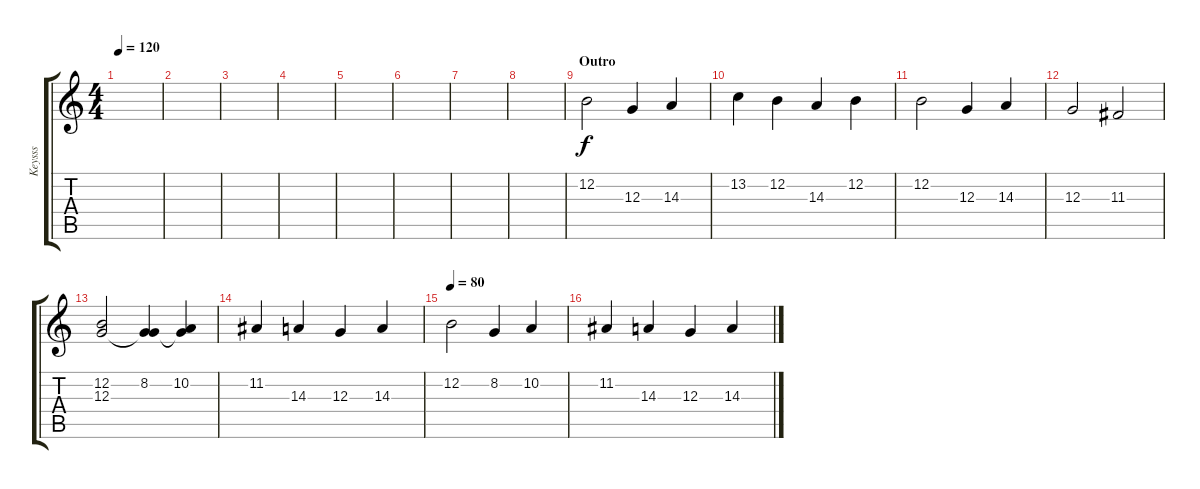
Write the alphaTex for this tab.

\track ("Keysss" "Keysss") {instrument synthstrings1}
\staff {score tabs}
\tuning (E4 B3 G3 D3 A2 E2) {hide}
\ts (4 4)
\tempo 120
\clef g2
\ks c
|
|
|
|
|
|
|
|
\section ("" "Outro")
12.2.2{instrument violin} 12.3.4 14.3.4 |
13.2.4 12.2.4 14.3.4 12.2.4 |
12.2.2 12.3.4 14.3.4 |
12.3.2 11.3.2 |
(12.2 12.3).2 (8.2 12.3{t}).4 (10.2 12.3{t}).4 |
11.2.4 14.3.4 12.3.4 14.3.4 |
\tempo 80
12.2.2 8.2.4 10.2.4 |
11.2.4 14.3.4 12.3.4 14.3.4
